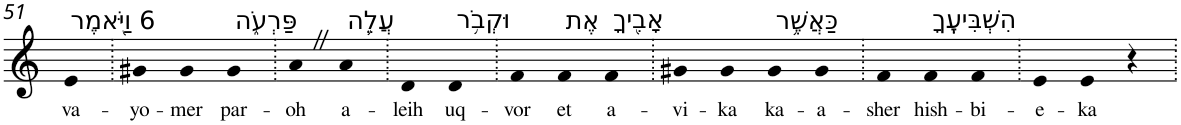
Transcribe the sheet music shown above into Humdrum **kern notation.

**kern	**text
*part1	*part1
*staff1	*staff1
*I"Piano	*
*I'Pno	*
!!LO:PB:g=z
*clefG2	*
*k[]	*
=51	=51
!LO:TX:a:t=6 וַיֹּ֖אמֶר	!
!	!LO:LY:b
4e	va-
=52.	=52.
!	!LO:LY:b
4g#X	-yo-
!	!LO:LY:b
4g#	-mer
!LO:TX:a:t=פַּרְעֹ֑ה	!
!	!LO:LY:b
4g#	par-
=53.	=53.
!	!LO:LY:b
4aZ	-oh
!LO:TX:a:t=עֲלֵ֛ה	!
!	!LO:LY:b
4a	a-
=54.	=54.
!	!LO:LY:b
4d	-leih
!LO:TX:a:t=וּקְבֹ֥ר	!
!	!LO:LY:b
4d	uq-
=55.	=55.
!	!LO:LY:b
4f	-vor
!LO:TX:a:t=אֶת	!
!	!LO:LY:b
4f	et
!LO:TX:a:t=אָבִ֖יךָ	!
!	!LO:LY:b
4f	a-
=56.	=56.
!	!LO:LY:b
4g#X	-vi-
!	!LO:LY:b
4g#	-ka
!LO:TX:a:t=כַּאֲשֶׁ֥ר	!
!	!LO:LY:b
4g#	ka-
!	!LO:LY:b
4g#	-a-
=57.	=57.
!	!LO:LY:b
4f	-sher
!LO:TX:a:t=הִשְׁבִּיעֶֽךָ	!
!	!LO:LY:b
4f	hish-
!	!LO:LY:b
4f	-bi-
=58.	=58.
!	!LO:LY:b
4e	-e-
!	!LO:LY:b
4e	-ka
4r	.
=.	=.
*-	*-
